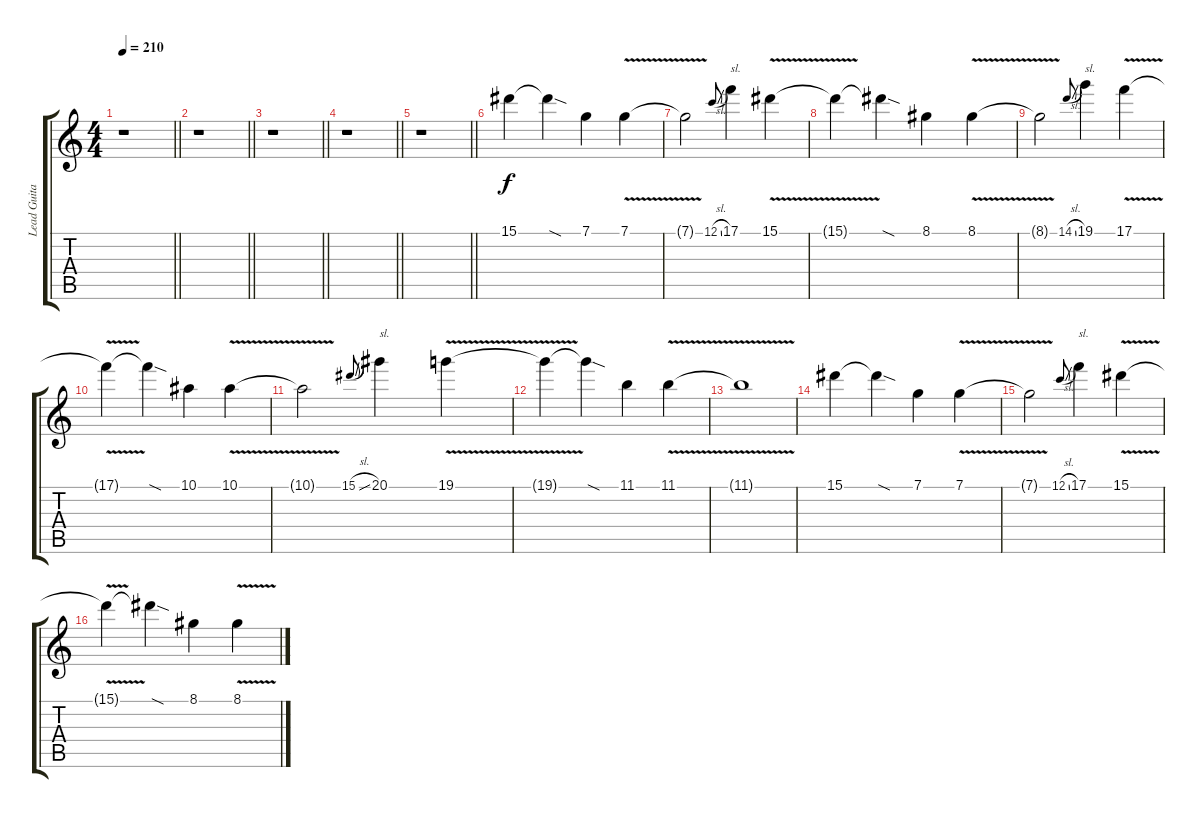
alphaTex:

\track ("Lead Guitar I" "Lead Guita") {instrument distortionguitar}
\staff {score tabs}
\tuning (C4 G3 Eb3 Bb2 F2 C2) {hide}
\ts (4 4)
\tempo 210
\clef g2
\barLineRight lightlight
\ks c
r.1{dy f} |
\barLineRight lightlight
r.1 |
\barLineRight lightlight
r.1 |
\barLineRight lightlight
r.1 |
\barLineRight lightlight
r.1 |
\section ("" "")
15.1.4{volume 13} 15.1{sod t}.4 7.1.4 7.1{v}.4 |
7.1{t}.2 12.1{sl}.8{gr onbeat} 17.1.4{txt "sl."} 15.1{v}.4 |
15.1{t}.4 15.1{sod t}.4 8.1.4 8.1{v}.4 |
8.1{t}.2 14.1{sl}.8{gr onbeat} 19.1.4{txt "sl."} 17.1{v}.4 |
17.1{t}.4 17.1{sod t}.4 10.1.4 10.1{v}.4 |
10.1{t}.2 15.1{sl}.8{gr onbeat} 20.1.4{txt "sl."} 19.1{v}.4 |
19.1{t}.4 19.1{sod t}.4 11.1.4 11.1{v}.4 |
11.1{t}.1 |
15.1.4{volume 8} 15.1{sod t}.4 7.1.4 7.1{v}.4 |
7.1{t}.2 12.1{sl}.8{gr onbeat} 17.1.4{txt "sl."} 15.1{v}.4 |
15.1{t}.4 15.1{sod t}.4 8.1.4 8.1{v}.4
